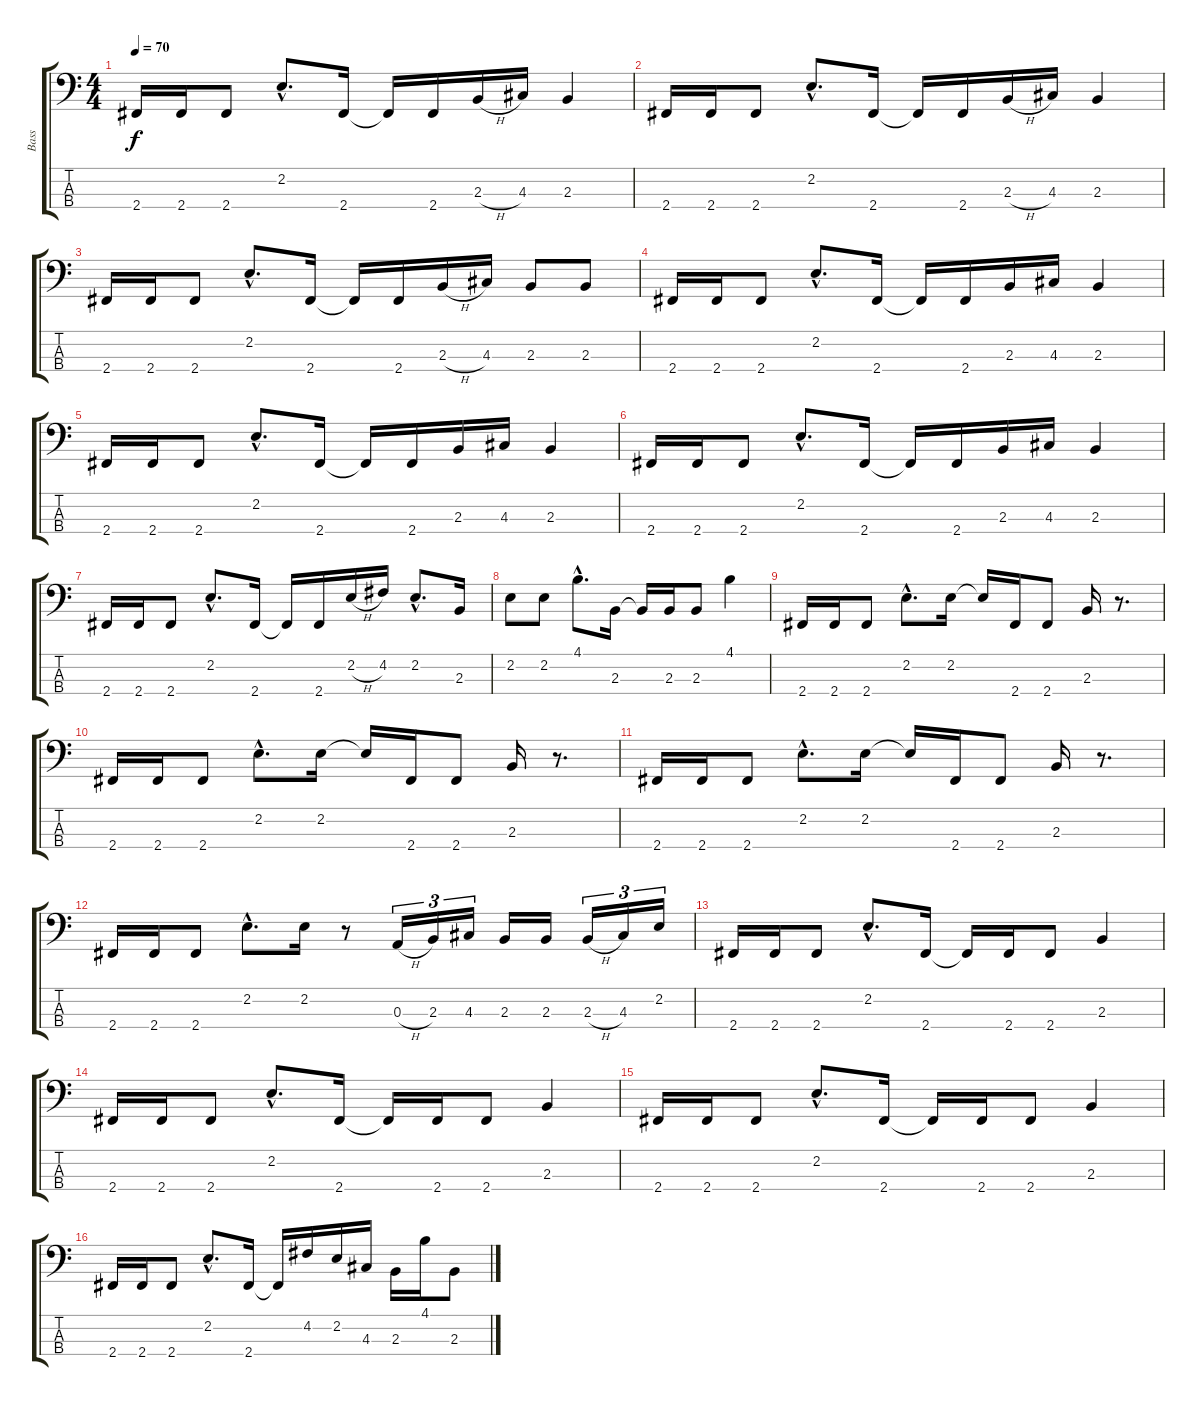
\track ("Bass" "Bass") {instrument electricbasspick}
\staff {score tabs}
\tuning (G2 D2 A1 E1) {hide}
\ts (4 4)
\tempo 70
\clef f4
\ks c
2.4.16{dy f} 2.4.16 2.4.8 2.2{hac}.8{d} 2.4.16 2.4{t}.16 2.4.16 2.3{h}.16 4.3.16 2.3.4 |
2.4.16 2.4.16 2.4.8 2.2{hac}.8{d} 2.4.16 2.4{t}.16 2.4.16 2.3{h}.16 4.3.16 2.3.4 |
2.4.16 2.4.16 2.4.8 2.2{hac}.8{d} 2.4.16 2.4{t}.16 2.4.16 2.3{h}.16 4.3.16 2.3.8 2.3.8 |
2.4.16 2.4.16 2.4.8 2.2{hac}.8{d} 2.4.16 2.4{t}.16 2.4.16 2.3.16 4.3.16 2.3.4 |
2.4.16 2.4.16 2.4.8 2.2{hac}.8{d} 2.4.16 2.4{t}.16 2.4.16 2.3.16 4.3.16 2.3.4 |
2.4.16 2.4.16 2.4.8 2.2{hac}.8{d} 2.4.16 2.4{t}.16 2.4.16 2.3.16 4.3.16 2.3.4 |
2.4.16 2.4.16 2.4.8 2.2{hac}.8{d} 2.4.16 2.4{t}.16 2.4.16 2.2{h}.16 4.2.16 2.2{hac}.8{d} 2.3.16 |
2.2.8 2.2.8 4.1{hac}.8{d} 2.3.16 2.3{t}.16 2.3.16 2.3.8 4.1.4 |
2.4.16 2.4.16 2.4.8 2.2{hac}.8{d} 2.2.16 2.2{t}.16 2.4.16 2.4.8 2.3.16 r.8{d} |
2.4.16 2.4.16 2.4.8 2.2{hac}.8{d} 2.2.16 2.2{t}.16 2.4.16 2.4.8 2.3.16 r.8{d} |
2.4.16 2.4.16 2.4.8 2.2{hac}.8{d} 2.2.16 2.2{t}.16 2.4.16 2.4.8 2.3.16 r.8{d} |
2.4.16 2.4.16 2.4.8 2.2{hac}.8{d} 2.2.16 r.8 0.3{h}.16{tu (3 2)} 2.3.16{tu (3 2)} 4.3.16{tu (3 2)} 2.3.16 2.3.16 2.3{h}.16{tu (3 2)} 4.3.16{tu (3 2)} 2.2.16{tu (3 2)} |
2.4.16 2.4.16 2.4.8 2.2{hac}.8{d} 2.4.16 2.4{t}.16 2.4.16 2.4.8 2.3.4 |
2.4.16 2.4.16 2.4.8 2.2{hac}.8{d} 2.4.16 2.4{t}.16 2.4.16 2.4.8 2.3.4 |
2.4.16 2.4.16 2.4.8 2.2{hac}.8{d} 2.4.16 2.4{t}.16 2.4.16 2.4.8 2.3.4 |
2.4.16 2.4.16 2.4.8 2.2{hac}.8{d} 2.4.16 2.4{t}.16 4.2.16 2.2.16 4.3.16 2.3.16 4.1.16 2.3.8
